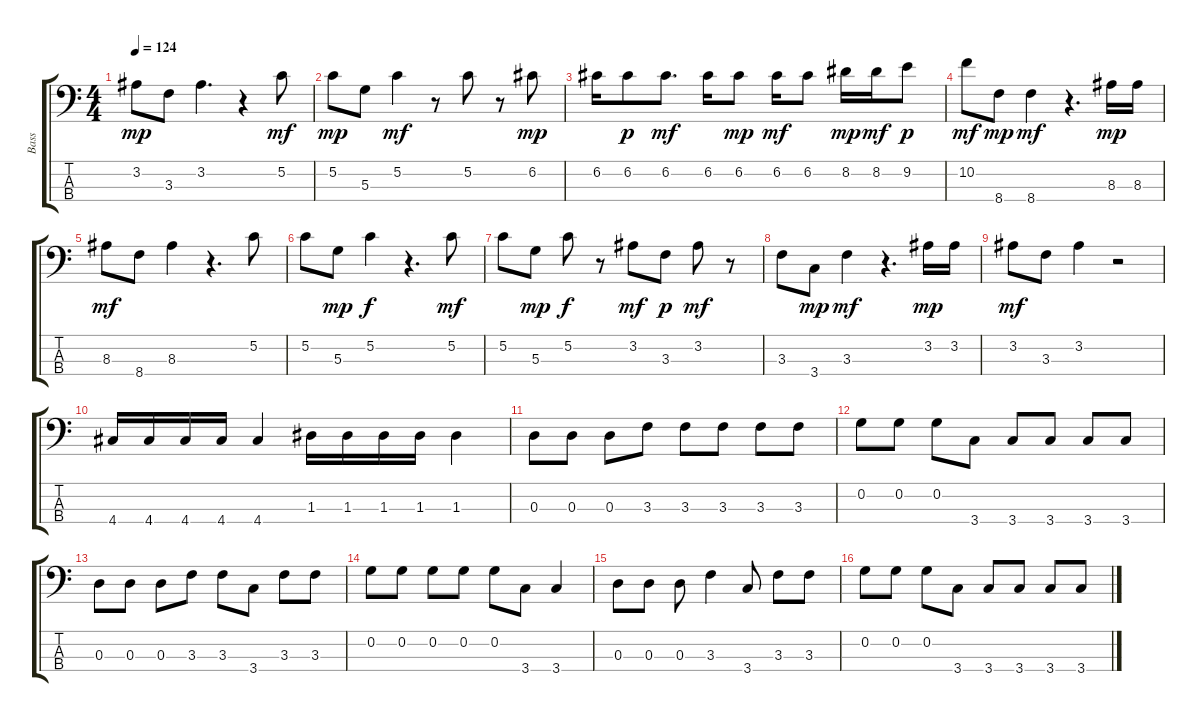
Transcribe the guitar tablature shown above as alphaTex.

\track ("Bass" "Bass") {instrument electricbassfinger}
\staff {score tabs}
\tuning (C-1 G2 D2 A1) {hide}
\ts (4 4)
\tempo 124
\clef f4
\ks c
3.2.8{dy mp} 3.3.8 3.2.4{d} r.4 5.2.8{dy mf} |
5.2.8{dy mp} 5.3.8 5.2.4{dy mf} r.8 5.2.8 r.8 6.2.8{dy mp} |
6.2.16 6.2.8{dy p} 6.2.8{d dy mf} 6.2.16 6.2.8{dy mp} 6.2.16{dy mf} 6.2.8 8.2.16{dy mp} 8.2.16{dy mf} 9.2.8{dy p} |
10.2.8{dy mf} 8.4.8{dy mp} 8.4.4{dy mf} r.4{d} 8.3.16{dy mp} 8.3.16 |
8.3.8{dy mf} 8.4.8 8.3.4 r.4{d} 5.2.8 |
5.2.8 5.3.8{dy mp} 5.2.4{dy f} r.4{d} 5.2.8{dy mf} |
5.2.8 5.3.8{dy mp} 5.2.8{dy f} r.8 3.2.8{dy mf} 3.3.8{dy p} 3.2.8{dy mf} r.8 |
3.3.8 3.4.8{dy mp} 3.3.4{dy mf} r.4{d} 3.2.16{dy mp} 3.2.16 |
3.2.8{dy mf} 3.3.8 3.2.4 r.2 |
4.4.16 4.4.16 4.4.16 4.4.16 4.4.4 1.3.16 1.3.16 1.3.16 1.3.16 1.3.4 |
0.3.8 0.3.8 0.3.8 3.3.8 3.3.8 3.3.8 3.3.8 3.3.8 |
0.2.8 0.2.8 0.2.8 3.4.8 3.4.8 3.4.8 3.4.8 3.4.8 |
0.3.8 0.3.8 0.3.8 3.3.8 3.3.8 3.4.8 3.3.8 3.3.8 |
0.2.8 0.2.8 0.2.8 0.2.8 0.2.8 3.4.8 3.4.4 |
0.3.8 0.3.8 0.3.8 3.3.4 3.4.8 3.3.8 3.3.8 |
0.2.8 0.2.8 0.2.8 3.4.8 3.4.8 3.4.8 3.4.8 3.4.8
